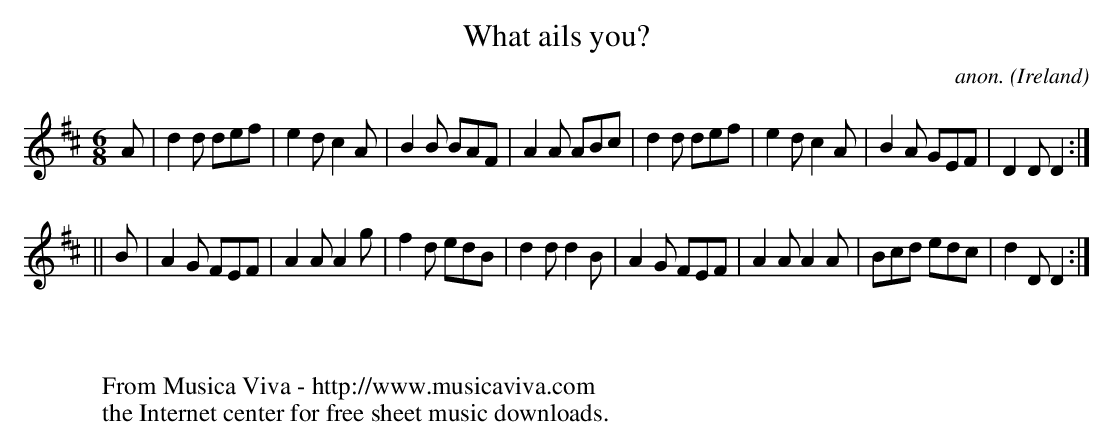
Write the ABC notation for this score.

X:1
T:What ails you?
C:anon.
O:Ireland
M:6/8
L:1/8
K:D
A|d2d def|e2d c2A|B2B BAF|A2A ABc|d2d def|e2d c2A|B2A GEF|D2D D2:|
||B|A2G FEF|A2A A2g|f2d edB|d2d d2B|A2G FEF|A2A A2A|Bcd edc|d2D D2:|
W:
W:
W:  From Musica Viva - http://www.musicaviva.com
W:  the Internet center for free sheet music downloads.
